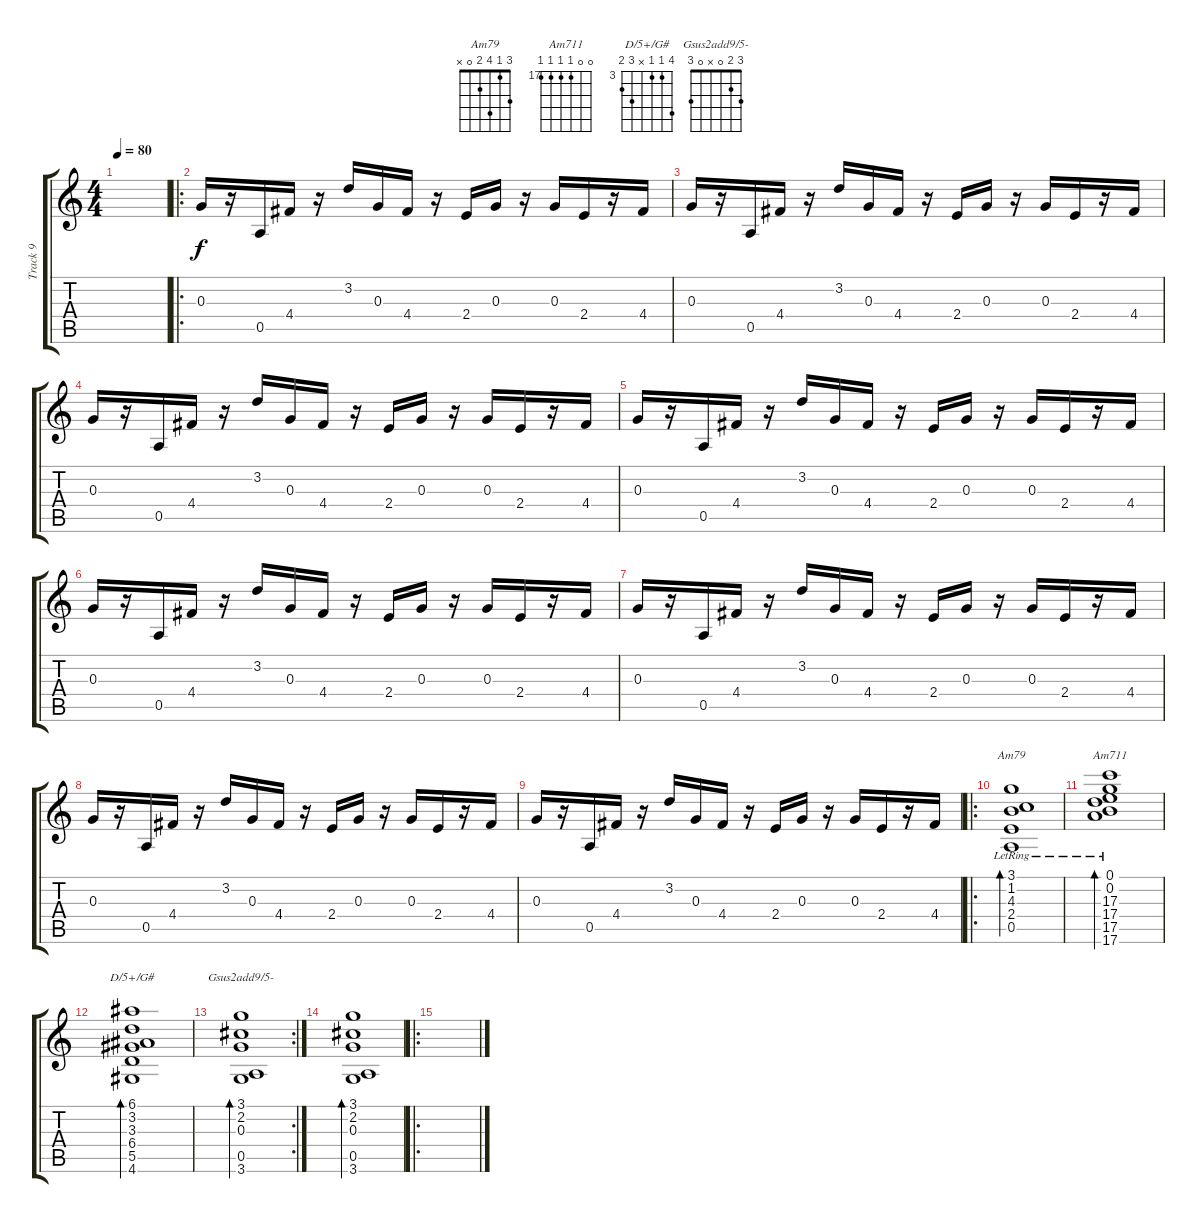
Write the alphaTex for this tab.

\track ("Track 9" "Track 9") {instrument acousticguitarnylon}
\staff {score tabs}
\tuning (E4 B3 G3 D3 A2 E2) {hide}
\chord ("Am79" 3 1 4 2 0 x)
\chord ("Am711" 0 0 17 17 17 17) {firstfret 17}
\chord ("D/5+/G#" 6 3 3 x 5 4) {firstfret 3}
\chord ("Gsus2add9/5-" 3 2 0 x 0 3)
\ts (4 4)
\tempo 80
\clef g2
\ks c
|
\ro
0.3.16 r.16 0.5.16 4.4.16 r.16 3.2.16 0.3.16 4.4.16 r.16 2.4.16 0.3.16 r.16 0.3.16 2.4.16 r.16 4.4.16 |
0.3.16 r.16 0.5.16 4.4.16 r.16 3.2.16 0.3.16 4.4.16 r.16 2.4.16 0.3.16 r.16 0.3.16 2.4.16 r.16 4.4.16 |
0.3.16 r.16 0.5.16 4.4.16 r.16 3.2.16 0.3.16 4.4.16 r.16 2.4.16 0.3.16 r.16 0.3.16 2.4.16 r.16 4.4.16 |
0.3.16 r.16 0.5.16 4.4.16 r.16 3.2.16 0.3.16 4.4.16 r.16 2.4.16 0.3.16 r.16 0.3.16 2.4.16 r.16 4.4.16 |
0.3.16 r.16 0.5.16 4.4.16 r.16 3.2.16 0.3.16 4.4.16 r.16 2.4.16 0.3.16 r.16 0.3.16 2.4.16 r.16 4.4.16 |
0.3.16 r.16 0.5.16 4.4.16 r.16 3.2.16 0.3.16 4.4.16 r.16 2.4.16 0.3.16 r.16 0.3.16 2.4.16 r.16 4.4.16 |
0.3.16 r.16 0.5.16 4.4.16 r.16 3.2.16 0.3.16 4.4.16 r.16 2.4.16 0.3.16 r.16 0.3.16 2.4.16 r.16 4.4.16 |
0.3.16 r.16 0.5.16 4.4.16 r.16 3.2.16 0.3.16 4.4.16 r.16 2.4.16 0.3.16 r.16 0.3.16 2.4.16 r.16 4.4.16 |
\ro
(3.1{lr} 1.2{lr} 4.3{lr} 2.4{lr} 0.5{lr}).1{bd 480 ch "Am79"} |
(0.1 0.2 17.3 17.4 17.5 17.6{lr}).1{bd 480 ch "Am711"} |
(6.1 3.2 3.3 6.4 5.5 4.6).1{bd 480 ch "D/5+/G#"} |
\rc 2
(3.1 2.2 0.3 0.5 3.6).1{bd 480 ch "Gsus2add9/5-"} |
(3.1 2.2 0.3 0.5 3.6).1{bd 480} |
\ro
